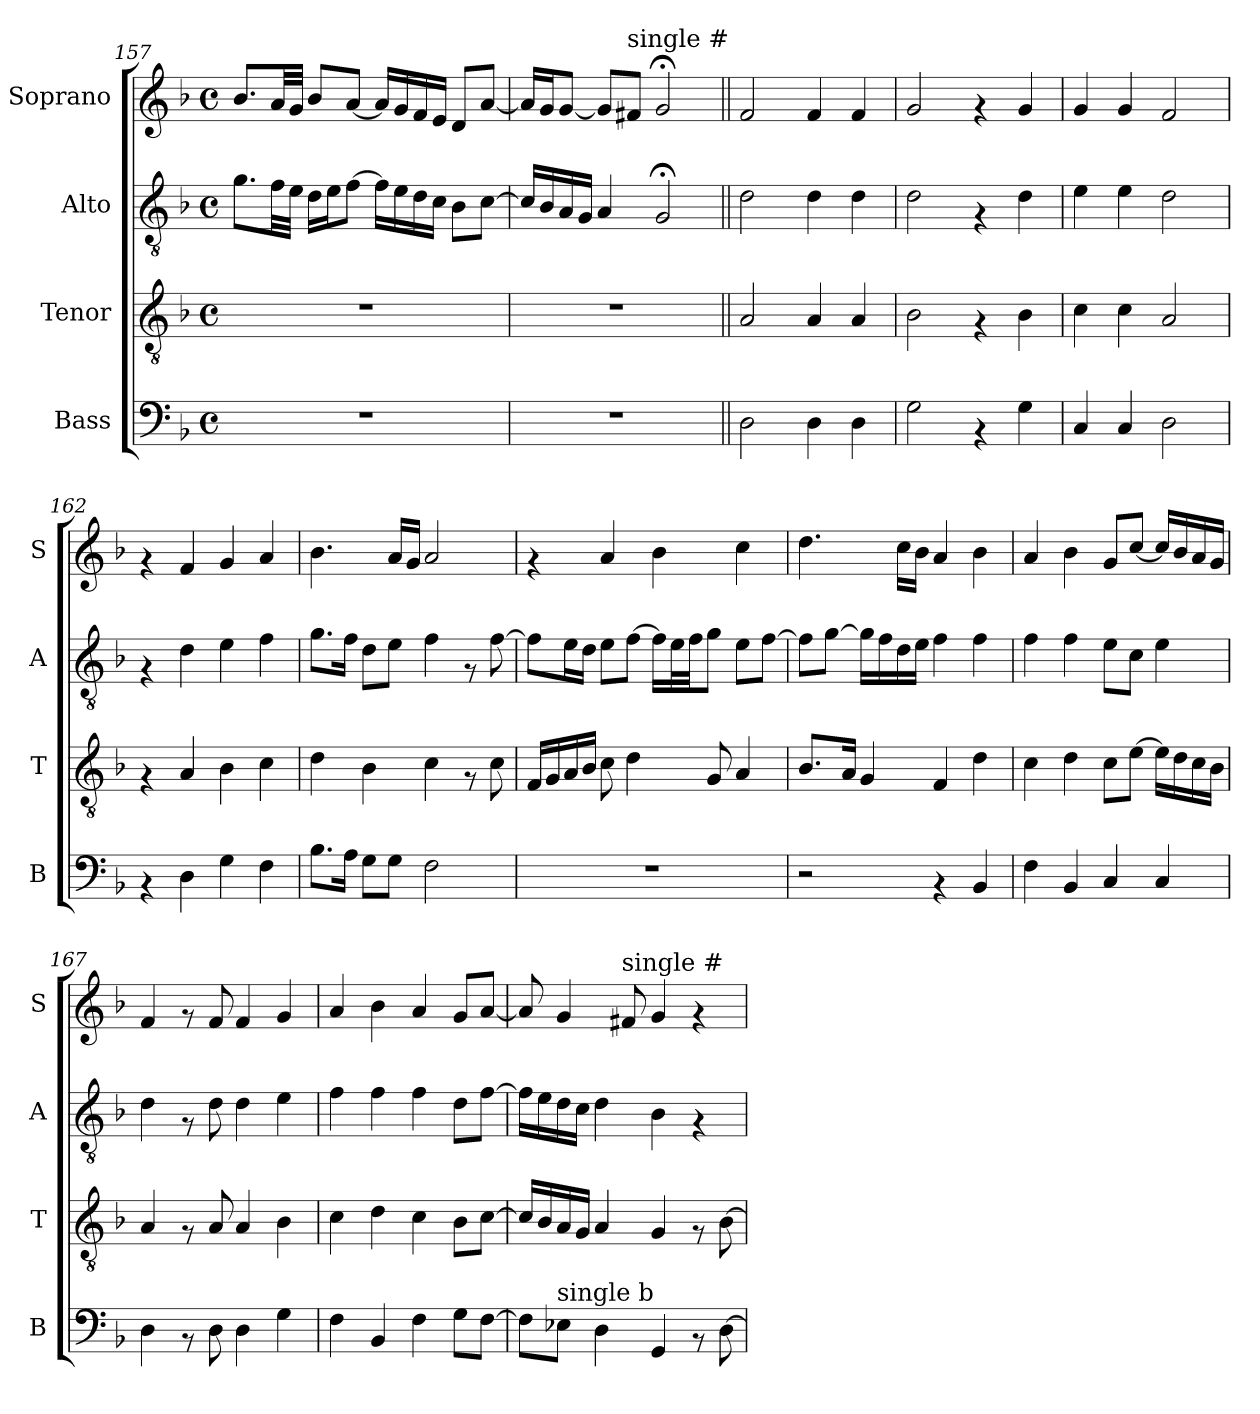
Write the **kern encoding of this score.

**kern	**kern	**kern	**kern
*part4	*part3	*part2	*part1
*staff4	*staff3	*staff2	*staff1
*I"Bass	*I"Tenor	*I"Alto	*I"Soprano
*I'B	*I'T	*I'A	*I'S
*clefF4	*clefGv2	*clefGv2	*clefG2
*k[b-]	*k[b-]	*k[b-]	*k[b-]
*F:	*F:	*F:	*F:
*M4/4	*M4/4	*M4/4	*M4/4
*met(c)	*met(c)	*met(c)	*met(c)
=157	=157	=157	=157
1r	1r	8.g\L	8.b-/L
.	.	32f\LL	32a/LL
.	.	32e\JJJ	32g/JJJ
.	.	16d\LL	8b-/L
.	.	16e\J	.
.	.	[>8f\J	[<8a/J
.	.	16f\LL]	16a/LL]
.	.	16e\	16g/
.	.	16d\	16f/
.	.	16c\JJ	16e/JJ
.	.	8B-\L	8d/L
.	.	[>8c\J	[<8a/J
=158	=158	=158	=158
1r	1r	16c/LL]	16a/LL]
.	.	16B-/	16g/J
.	.	16A/	[<8g/J
.	.	16G/JJ	.
.	.	4A/	8g/L]
!	!	!	!LO:TX:a:t=single #
.	.	.	8f#/J
.	.	2G;</	2g;</
=159||	=159||	=159||	=159||
2D\	2A/	2d\	2f/
4D\	4A/	4d\	4f/
4D\	4A/	4d\	4f/
=160	=160	=160	=160
2G\	2B-\	2d\	2g/
4rAA	4rF	4rF	4rf
4G\	4B-\	4d\	4g/
=161	=161	=161	=161
4C/	4c\	4e\	4g/
4C/	4c\	4e\	4g/
2D\	2A/	2d\	2f/
!!LO:LB:g=z
=162	=162	=162	=162
4rAA	4rF	4rF	4rf
4D\	4A/	4d\	4f/
4G\	4B-\	4e\	4g/
4F\	4c\	4f\	4a/
=163	=163	=163	=163
8.B-\L	4d\	8.g\L	4.b-\
16A\Jk	.	16f\Jk	.
8G\L	4B-\	8d\L	.
8G\J	.	8e\J	16a/LL
.	.	.	16g/JJ
2F\	4c\	4f\	2a/
.	8rF	8rF	.
.	8c\	[>8f\	.
=164	=164	=164	=164
1r	16F/LL	8f\L]	4rf
.	16G/	.	.
.	16A/	16e\L	.
.	16B-/JJ	16d\JJ	.
.	8c\	8e\L	4a/
.	4d\	[>8f\J	.
.	.	16f\LL]	4b-\
.	.	32e\L	.
.	.	32f\JJ	.
.	8G/	8g\J	.
.	4A/	8e\L	4cc\
.	.	[>8f\J	.
=165	=165	=165	=165
2r	8.B-/L	8f\L]	4.dd\
.	.	[>8g\J	.
.	16A/Jk	.	.
.	4G/	16g\LL]	.
.	.	16f\	.
.	.	16d\	16cc\LL
.	.	16e\JJ	16b-\JJ
4rAA	4F/	4f\	4a/
4BB-/	4d\	4f\	4b-\
=166	=166	=166	=166
4F\	4c\	4f\	4a/
4BB-/	4d\	4f\	4b-\
4C/	8c\L	8e\L	8g/L
.	[>8e\J	8c\J	[<8cc/J
4C/	16e\LL]	4e\	16cc/LL]
.	16d\	.	16b-/
.	16c\	.	16a/
.	16B-\JJ	.	16g/JJ
!!LO:LB:g=z
=167	=167	=167	=167
4D\	4A/	4d\	4f/
8rAA	8rF	8rF	8rf
8D\	8A/	8d\	8f/
4D\	4A/	4d\	4f/
4G\	4B-\	4e\	4g/
=168	=168	=168	=168
4F\	4c\	4f\	4a/
4BB-/	4d\	4f\	4b-\
4F\	4c\	4f\	4a/
8G\L	8B-\L	8d\L	8g/L
[>8F\J	[>8c\J	[>8f\J	[<8a/J
=169	=169	=169	=169
8F\L]	16c/LL]	16f\LL]	8a/]
.	16B-/	16e\	.
!LO:TX:a:t=single b	!	!	!
8E-\J	16A/	16d\	4g/
.	16G/JJ	16c\JJ	.
4D\	4A/	4d\	.
!	!	!	!LO:TX:a:t=single #
.	.	.	8f#/
4GG/	4G/	4B-\	4g/
8rAA	8rF	4rF	4rf
[>8D\	[>8B-\	.	.
=	=	=	=
*-	*-	*-	*-
